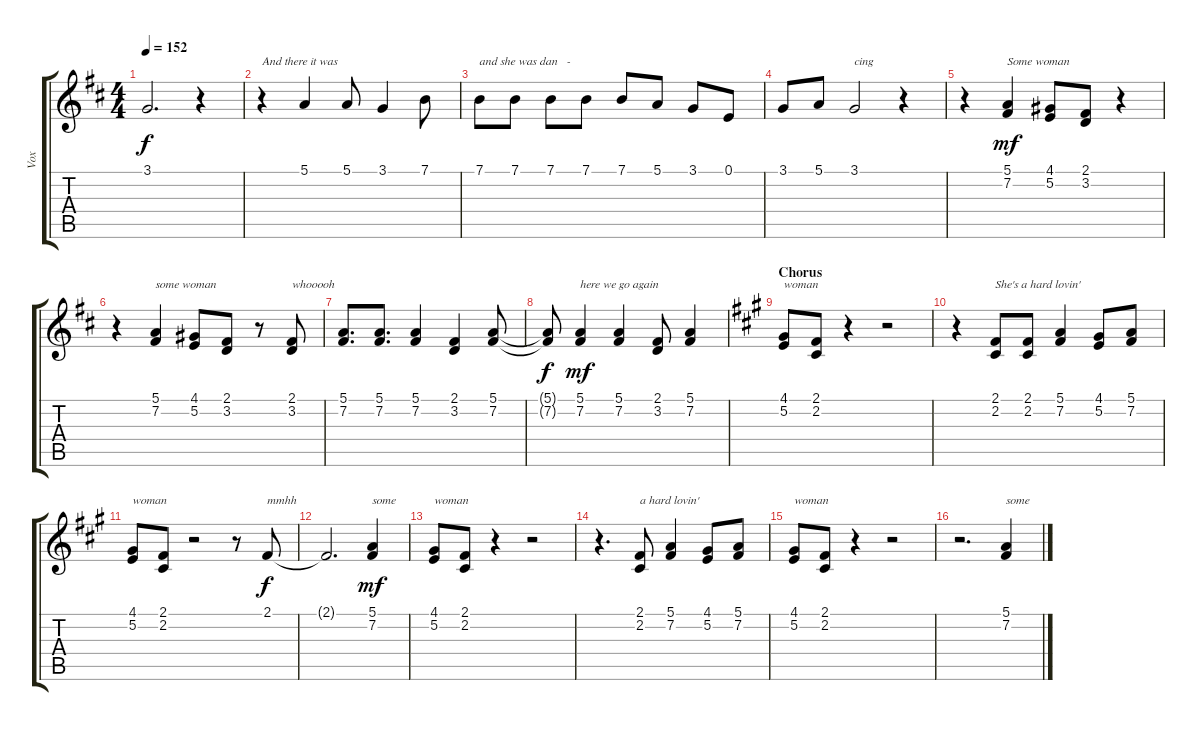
\track ("Vox" "Vox") {instrument violin}
\staff {score tabs}
\tuning (E4 B3 G3 D3 A2 E2) {hide}
\ts (4 4)
\tempo 152
\clef g2
\ks bminor
3.1.2{d dy f} r.4 |
r.4{txt "And there it was"} 5.1.4 5.1.8 3.1.4 7.1.8 |
7.1.8{txt "and she was dan   -"} 7.1.8 7.1.8 7.1.8 7.1.8 5.1.8 3.1.8 0.1.8 |
3.1.8 5.1.8 3.1.2{txt "cing"} r.4 |
r.4 (5.1 7.2).4{txt "Some woman" dy mf} (4.1 5.2).8 (2.1 3.2).8 r.4 |
r.4 (5.1 7.2).4{txt "some woman"} (4.1 5.2).8 (2.1 3.2).8 r.8 (2.1 3.2).8{txt "whooooh"} |
(5.1 7.2).8{d} (5.1 7.2).8{d} (5.1 7.2).4 (2.1 3.2).4 (5.1 7.2).8 |
(5.1{t} 7.2{t}).8{dy f} (5.1 7.2).4{txt "here we go again" dy mf} (5.1 7.2).4 (2.1 3.2).8 (5.1 7.2).4 |
\section ("" "Chorus")
\ks f#minor
(4.1 5.2).8{txt "woman"} (2.1 2.2).8 r.4 r.2 |
r.4 (2.1 2.2).8{txt "She's a hard lovin'"} (2.1 2.2).8 (5.1 7.2).4 (4.1 5.2).8 (5.1 7.2).8 |
(4.1 5.2).8{txt "woman"} (2.1 2.2).8 r.2 r.8 2.1.8{txt "mmhh " dy f} |
2.1{t}.2{d} (5.1 7.2).4{txt "some" dy mf} |
(4.1 5.2).8{txt "woman"} (2.1 2.2).8 r.4 r.2 |
r.4{d} (2.1 2.2).8{txt "a hard lovin'"} (5.1 7.2).4 (4.1 5.2).8 (5.1 7.2).8 |
(4.1 5.2).8{txt "woman"} (2.1 2.2).8 r.4 r.2 |
r.2{d} (5.1 7.2).4{txt "some"}
